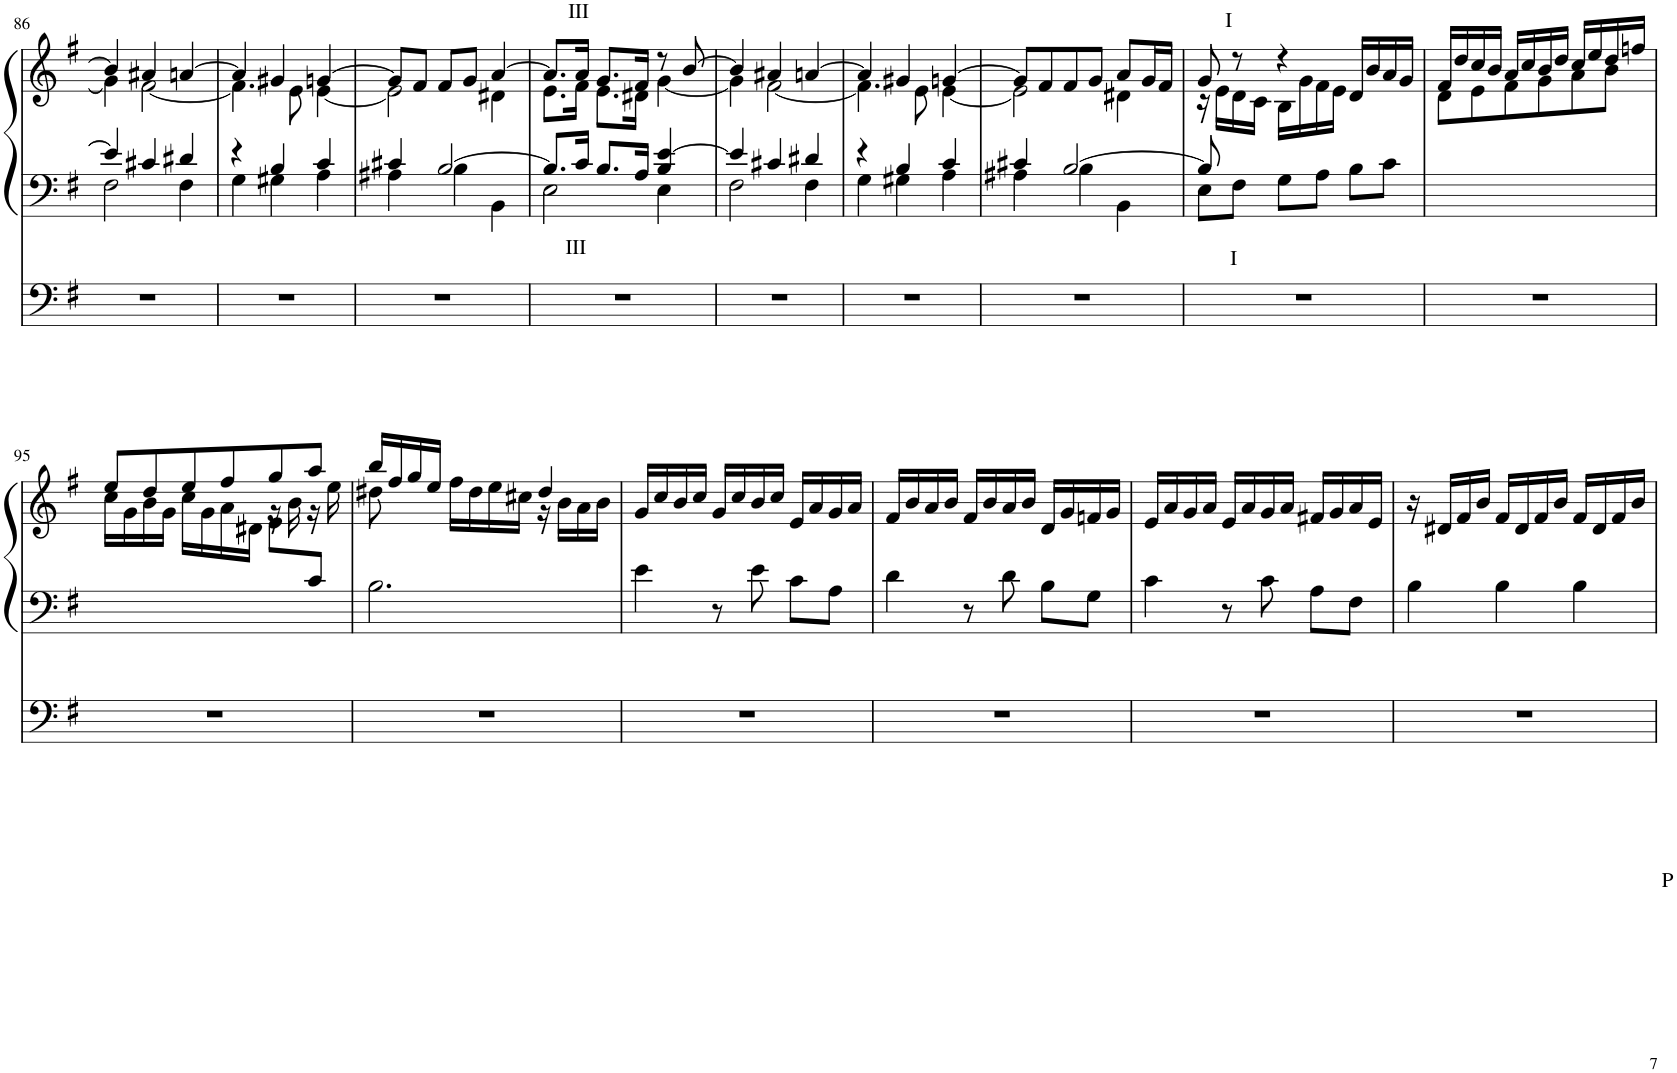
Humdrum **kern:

**kern	**kern	**kern
*part1	*part1	*part1
*staff3	*staff2	*staff1
*I"Pipe Organ	*	*
*I'P Org	*	*
!!LO:PB:g=z
*clefF4	*clefF4	*clefG2
*k[f#]	*k[f#]	*k[f#]
*M3/4	*M3/4	*M3/4
=86	=86	=86
*	*^	*^
2.r	4e/]	2F#\	4b/]	4g\]
.	4c#X/	.	4a#X/	[2f#\
.	4d#X/	4F#\	[4an/	.
=87	=87	=87	=87	=87
2.r	4r	4G\	4a/]	4.f#\]
.	4B/	4G#X\	4g#X/	.
.	.	.	.	8e\
.	4c/	4A\	[4gn/	[4e\
=88	=88	=88	=88	=88
2.r	4c#X/	4A#X\	8g/L]	2e\]
.	.	.	8f#/J	.
.	[2B/	4B\	8f#/L	.
.	.	.	8g/J	.
.	.	4BB\	[4a/	4d#X\
=89	=89	=89	=89	=89
!	!	!	!LO:TX:a:t=III	!
!	!LO:TX:b:t=III	!	!	!
2.r	8.B/L]	2E\	8.a/L]	8.e\L
.	16c/Jk	.	16a/Jk	16f#\Jk
.	8.B/L	.	8.g/L	8.e\L
.	16A/Jk	.	16f#/Jk	16d#X\Jk
.	4B/ [4e/	4E\	8r	[4g\
.	.	.	[8b/	.
=90	=90	=90	=90	=90
2.r	4e/]	2F#\	4b/]	4g\]
.	4c#X/	.	4a#X/	[2f#\
.	4d#X/	4F#\	[4an/	.
=91	=91	=91	=91	=91
2.r	4r	4G\	4a/]	4.f#\]
.	4B/	4G#X\	4g#X/	.
.	.	.	.	8e\
.	4c/	4A\	[4gn/	[4e\
=92	=92	=92	=92	=92
2.r	4c#X/	4A#X\	8g/L]	2e\]
.	.	.	8f#/	.
.	[2B/	4B\	8f#/	.
.	.	.	8g/J	.
.	.	4BB\	8a/L	4d#X\
.	.	.	16g/L	.
.	.	.	16f#/JJ	.
=93	=93	=93	=93	=93
!	!	!	!LO:TX:a:t=I	!
!	!LO:TX:b:t=I	!	!	!
2.r	8B/]	8E\L	8g/	16r
.	.	.	.	16e\LL
.	8ryy	8F#\J	8r	16d\
.	.	.	.	16c\JJ
.	2ryy	8G\L	4r	16B\LL
.	.	.	.	16g\
.	.	8A\J	.	16f#\
.	.	.	.	16e\JJ
.	.	8B\L	16d/LL	4ryy
.	.	.	16b/	.
.	.	8c\J	16a/	.
.	.	.	16g/JJ	.
*	*v	*v	*	*
=94	=94	=94	=94
2.r	2.ryy	16f#/LL	8d\L
.	.	16dd/	.
.	.	16cc/	8e\
.	.	16b/JJ	.
.	.	16a/LL	8f#\
.	.	16cc/	.
.	.	16b/	8g\
.	.	16dd/JJ	.
.	.	16cc/LL	8a\
.	.	16ee/	.
.	.	16dd/	8b\J
.	.	16ffn/JJ	.
!!LO:LB:g=z
=95	=95	=95	=95
*	*	*	*^
2.r	8ryy	8ee/L	2ryy	16cc\LL
.	.	.	.	16g\
.	.	8dd/	.	16b\
.	.	.	.	16g\JJ
.	.	8ee/	.	16cc\LL
.	.	.	.	16g\
.	.	8ff#/	.	16a\
.	.	.	.	16d#X\JJ
.	.	8gg/	16r	8e\L
.	.	.	16b\	.
.	8c/J	8aa/J	16r	8ryy
.	.	.	16ee\	.
*	*	*	*v	*v
=96	=96	=96	=96
2.r	2.B\	16bb/LL	8dd#X\
.	.	16ff#/	.
.	.	16gg/	8ryy
.	.	16ee/JJ	.
.	.	16ff#\LL	4ryy
.	.	16dd#\	.
.	.	16ee\	.
.	.	16cc#X\JJ	.
.	.	4dd#/	16r
.	.	.	16b\LL
.	.	.	16a\
.	.	.	16b\JJ
*	*	*v	*v
=97	=97	=97
2.r	4e\	16g/LL
.	.	16cc/
.	.	16b/
.	.	16cc/JJ
.	8r	16g/LL
.	.	16cc/
.	8e\	16b/
.	.	16cc/JJ
.	8c\L	16e/LL
.	.	16a/
.	8A\J	16g/
.	.	16a/JJ
=98	=98	=98
2.r	4d\	16f#/LL
.	.	16b/
.	.	16a/
.	.	16b/JJ
.	8r	16f#/LL
.	.	16b/
.	8d\	16a/
.	.	16b/JJ
.	8B\L	16d/LL
.	.	16g/
.	8G\J	16fn/
.	.	16g/JJ
=99	=99	=99
2.r	4c\	16e/LL
.	.	16a/
.	.	16g/
.	.	16a/JJ
.	8r	16e/LL
.	.	16a/
.	8c\	16g/
.	.	16a/JJ
.	8A\L	16f#X/LL
.	.	16g/
.	8F#\J	16a/
.	.	16e/JJ
=100	=100	=100
!LO:TX:b:t=P	!	!
2.r	4B\	16r
.	.	16d#X/LL
.	.	16f#/
.	.	16b/JJ
.	4B\	16f#/LL
.	.	16d#/
.	.	16f#/
.	.	16b/JJ
.	4B\	16f#/LL
.	.	16d#/
.	.	16f#/
.	.	16b/JJ
=	=	=
*-	*-	*-
